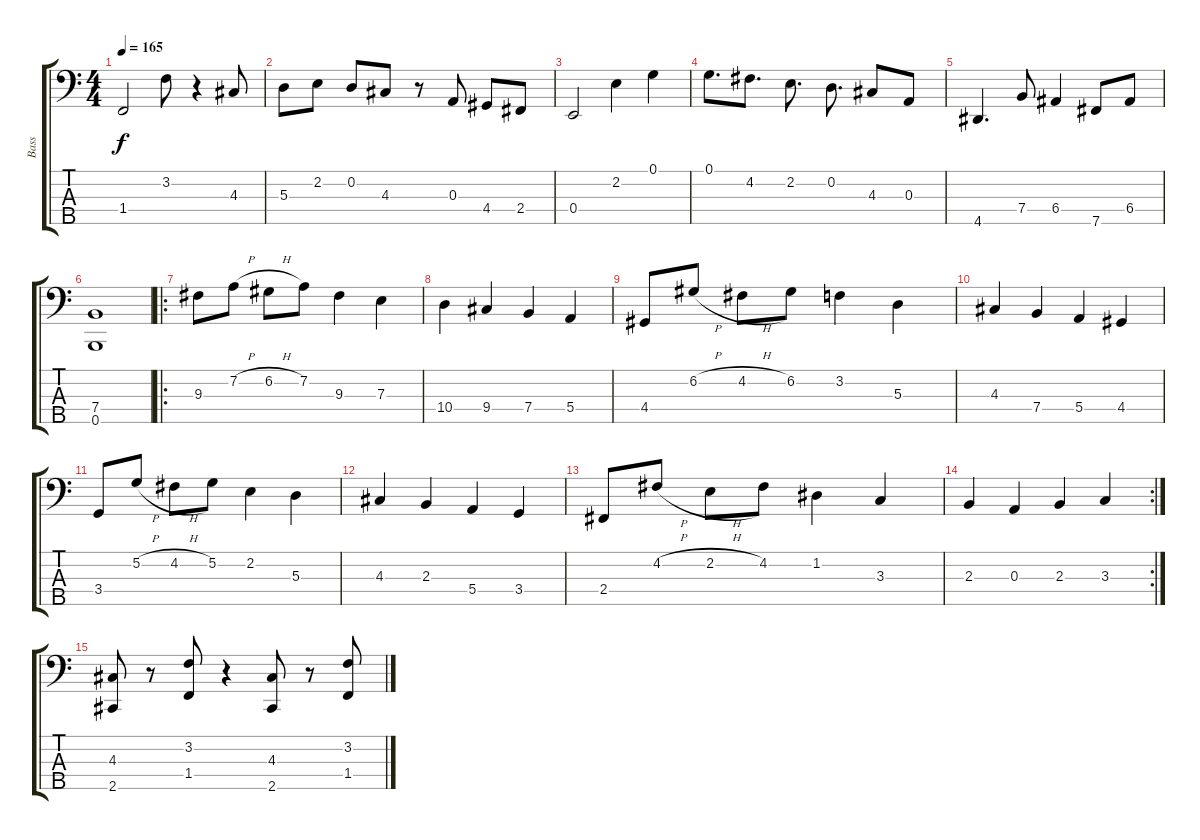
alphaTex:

\track ("Bass" "Bass") {instrument fretlessbass}
\staff {score tabs}
\tuning (G2 D2 A1 E1 B0) {hide}
\ts (4 4)
\tempo 165
\clef f4
\ks c
1.4.2{dy f} 3.2.8 r.4 4.3.8 |
5.3.8 2.2.8 0.2.8 4.3.8 r.8 0.3.8 4.4.8 2.4.8 |
0.4.2 2.2.4 0.1.4 |
0.1.8{d} 4.2.8{d} 2.2.8{d} 0.2.8{d} 4.3.8 0.3.8 |
4.5.4{d} 7.4.8 6.4.4 7.5.8 6.4.8 |
(7.4 0.5).1 |
\ro
9.3.8 7.2{h}.8 6.2{h}.8 7.2.8 9.3.4 7.3.4 |
10.4.4 9.4.4 7.4.4 5.4.4 |
4.4.8 6.2{h}.8 4.2{h}.8 6.2.8 3.2.4 5.3.4 |
4.3.4 7.4.4 5.4.4 4.4.4 |
3.4.8 5.2{h}.8 4.2{h}.8 5.2.8 2.2.4 5.3.4 |
4.3.4 2.3.4 5.4.4 3.4.4 |
2.4.8 4.2{h}.8 2.2{h}.8 4.2.8 1.2.4 3.3.4 |
\rc 2
2.3.4 0.3.4 2.3.4 3.3.4 |
(4.3 2.5).8 r.8 (3.2 1.4).8 r.4 (4.3 2.5).8 r.8 (3.2 1.4).8
